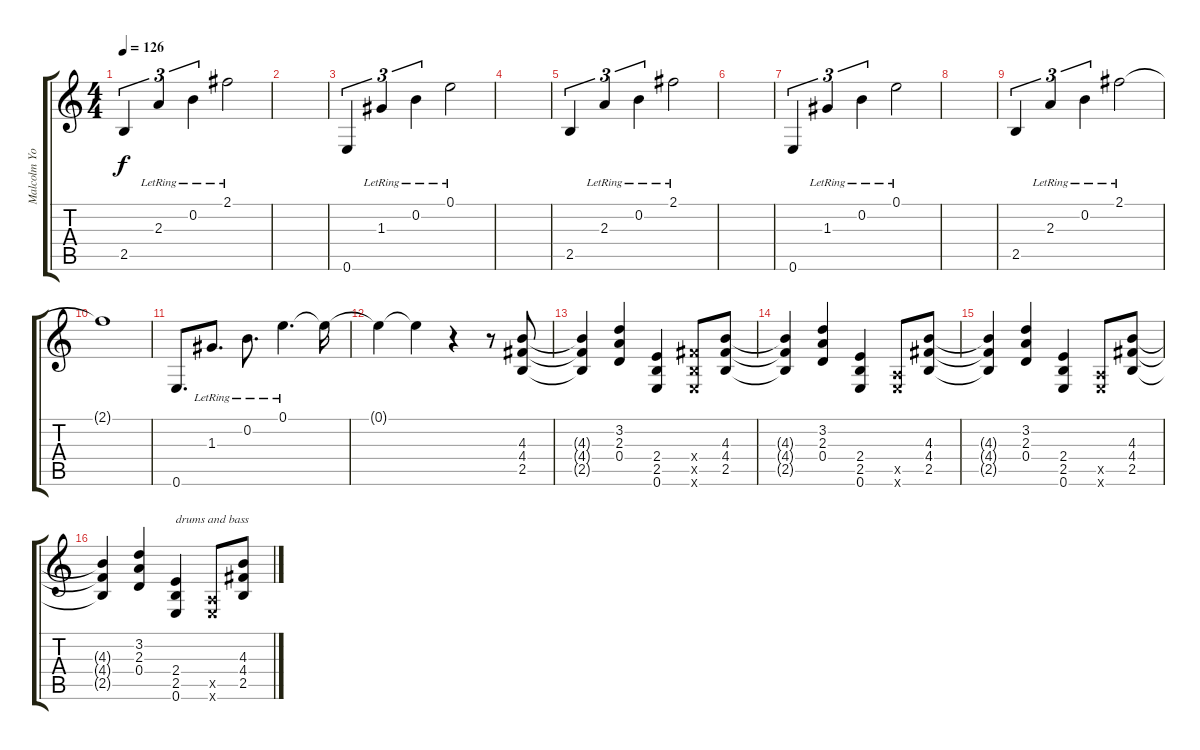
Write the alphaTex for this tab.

\track ("Malcolm Young" "Malcolm Yo") {instrument overdrivenguitar}
\staff {score tabs}
\tuning (E4 B3 G3 D3 A2 E2) {hide}
\ts (4 4)
\tempo 126
\clef g2
\ks c
2.5.4{tu (3 2) dy f} 2.3{lr}.4{tu (3 2)} 0.2{lr}.4{tu (3 2)} 2.1{lr}.2 |
|
0.6.4{tu (3 2)} 1.3{lr}.4{tu (3 2)} 0.2{lr}.4{tu (3 2)} 0.1{lr}.2 |
|
2.5.4{tu (3 2)} 2.3{lr}.4{tu (3 2)} 0.2{lr}.4{tu (3 2)} 2.1{lr}.2 |
|
0.6.4{tu (3 2)} 1.3{lr}.4{tu (3 2)} 0.2{lr}.4{tu (3 2)} 0.1{lr}.2 |
|
2.5.4{tu (3 2)} 2.3{lr}.4{tu (3 2)} 0.2{lr}.4{tu (3 2)} 2.1{lr}.2 |
2.1{t}.1 |
0.6.8{d} 1.3{lr}.8{d} 0.2{lr}.8{d} 0.1{lr}.4{d} 0.1{t}.16 |
0.1{t}.4 0.1{t}.4 r.4 r.8 (4.3 4.4 2.5).8 |
(4.3{t} 4.4{t} 2.5{t}).4 (3.2 2.3 0.4).4 (2.4 2.5 0.6).4 (4.4{x} 2.5{x} 0.6{x}).8 (4.3 4.4 2.5).8 |
(4.3{t} 4.4{t} 2.5{t}).4 (3.2 2.3 0.4).4 (2.4 2.5 0.6).4 (0.5{x} 0.6{x}).8 (4.3 4.4 2.5).8 |
(4.3{t} 4.4{t} 2.5{t}).4 (3.2 2.3 0.4).4 (2.4 2.5 0.6).4 (0.5{x} 0.6{x}).8 (4.3 4.4 2.5).8 |
(4.3{t} 4.4{t} 2.5{t}).4 (3.2 2.3 0.4).4 (2.4 2.5 0.6).4{txt "drums and bass"} (0.5{x} 0.6{x}).8 (4.3 4.4 2.5).8
